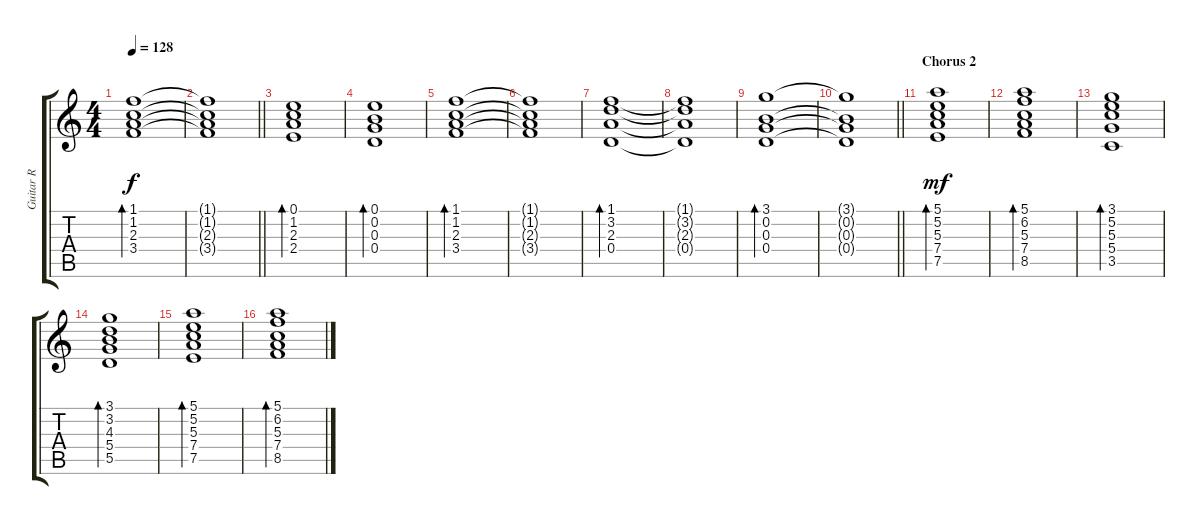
\track ("Guitar R" "Guitar R") {instrument acousticguitarnylon}
\staff {score tabs}
\tuning (E4 B3 G3 D3 A2 D2) {hide}
\ts (4 4)
\tempo 128
\clef g2
\ks c
(1.1 1.2 2.3 3.4).1{bd 60 dy f} |
\barLineRight lightlight
(1.1{t} 1.2{t} 2.3{t} 3.4{t}).1 |
(0.1 1.2 2.3 2.4).1{bd 60} |
(0.1 0.2 0.3 0.4).1{bd 60} |
(1.1 1.2 2.3 3.4).1{bd 60} |
(1.1{t} 1.2{t} 2.3{t} 3.4{t}).1 |
(1.1 3.2 2.3 0.4).1{bd 60} |
(1.1{t} 3.2{t} 2.3{t} 0.4{t}).1 |
(3.1 0.2 0.3 0.4).1{bd 60} |
\barLineRight lightlight
(3.1{t} 0.2{t} 0.3{t} 0.4{t}).1 |
\section ("" "Chorus 2")
(5.1 5.2 5.3 7.4 7.5).1{bd 60 dy mf} |
(5.1 6.2 5.3 7.4 8.5).1{bd 60} |
(3.1 5.2 5.3 5.4 3.5).1{bd 60} |
(3.1 3.2 4.3 5.4 5.5).1{bd 60} |
(5.1 5.2 5.3 7.4 7.5).1{bd 60} |
(5.1 6.2 5.3 7.4 8.5).1{bd 60}
